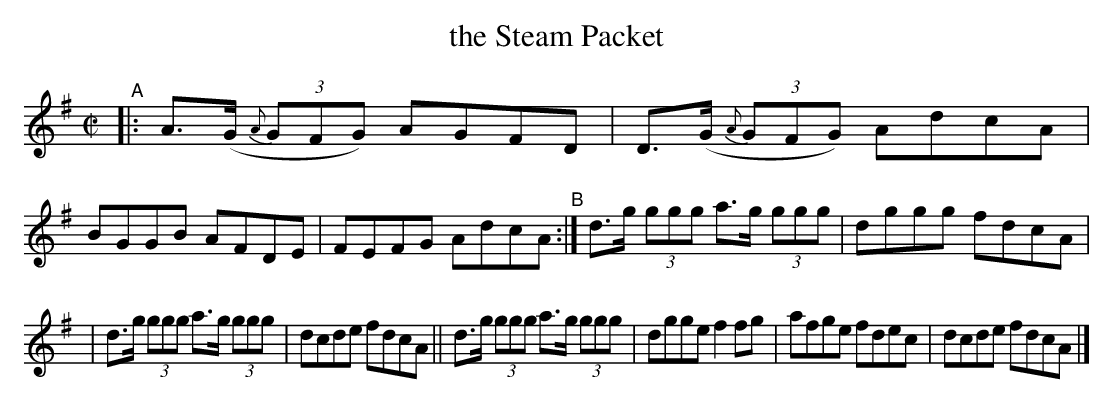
X:1
T: the Steam Packet
M: C|
L: 1/8
K: G	% and Ador
"^A"\
|: A>(G (3{A}GFG) AGFD | D>(G (3{A}GFG) AdcA | BGGB AFDE | FEFG AdcA "^B":| d>g (3ggg a>g (3ggg | dggg fdcA |
| d>g (3ggg a>g (3ggg | dcde fdcA || d>g (3ggg a>g (3ggg | dgge f2fg | afge fdec | dcde fdcA |]
